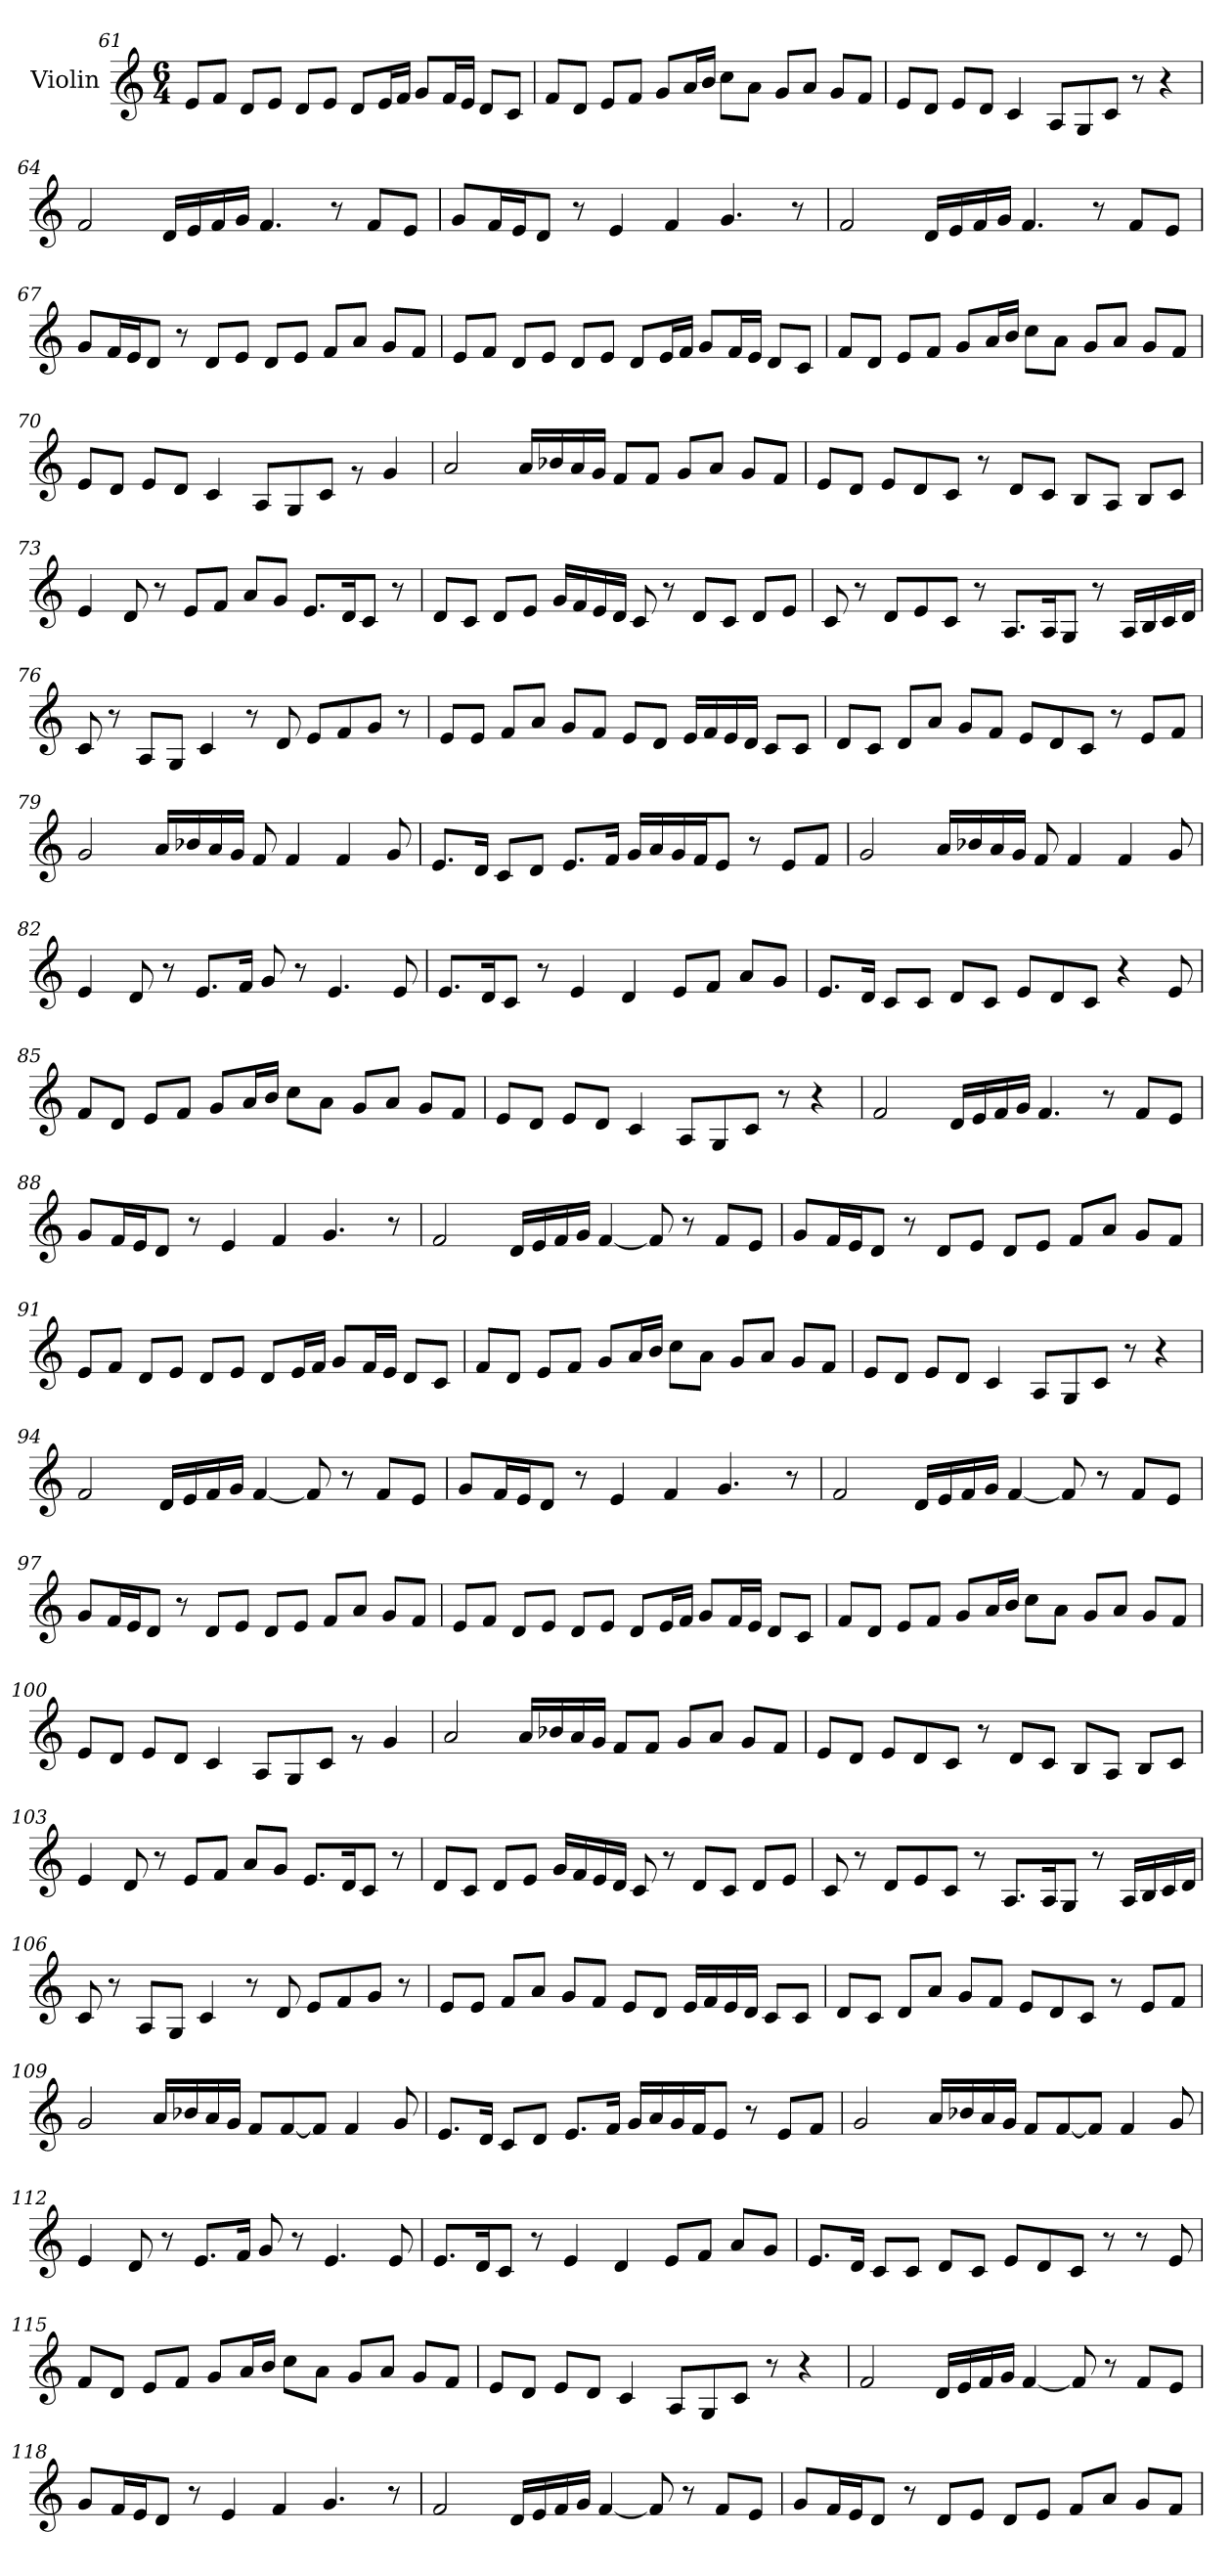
**kern
*part1
*staff1
*I"Violin
*clefG2
*k[]
*M6/4
=61
8e/L
8f/J
8d/L
8e/J
8d/L
8e/J
8d/L
16e/L
16f/JJ
8g/L
16f/L
16e/JJ
8d/L
8c/J
!!LO:LB:g=z
=62
8f/L
8d/J
8e/L
8f/J
8g/L
16a/L
16b/JJ
8cc\L
8a\J
8g/L
8a/J
8g/L
8f/J
=63
8e/L
8d/J
8e/L
8d/J
4c/
8A/L
8G/
8c/J
8r
4r
=64
2f/
16d/LL
16e/
16f/
16g/JJ
4.f/
8r
8f/L
8e/J
!!LO:LB:g=z
=65
8g/L
16f/L
16e/J
8d/J
8r
4e/
4f/
4.g/
8r
=66
2f/
16d/LL
16e/
16f/
16g/JJ
4.f/
8r
8f/L
8e/J
=67
8g/L
16f/L
16e/J
8d/J
8r
8d/L
8e/J
8d/L
8e/J
8f/L
8a/J
8g/L
8f/J
!!LO:PB:g=z
=68
8e/L
8f/J
8d/L
8e/J
8d/L
8e/J
8d/L
16e/L
16f/JJ
8g/L
16f/L
16e/JJ
8d/L
8c/J
=69
8f/L
8d/J
8e/L
8f/J
8g/L
16a/L
16b/JJ
8cc\L
8a\J
8g/L
8a/J
8g/L
8f/J
=70
8e/L
8d/J
8e/L
8d/J
4c/
8A/L
8G/
8c/J
8rg
4g/
!!LO:LB:g=z
=71
2a/
16a/LL
16b-X/
16a/
16g/JJ
8f/L
8f/J
8g/L
8a/J
8g/L
8f/J
=72
8e/L
8d/J
8e/L
8d/
8c/J
8r
8d/L
8c/J
8B/L
8A/J
8B/L
8c/J
=73
4e/
8d/
8r
8e/L
8f/J
8a/L
8g/J
8.e/L
16d/K
8c/J
8r
!!LO:LB:g=z
=74
8d/L
8c/J
8d/L
8e/J
16g/LL
16f/
16e/
16d/JJ
8c/
8r
8d/L
8c/J
8d/L
8e/J
=75
8c/
8r
8d/L
8e/
8c/J
8r
8.A/L
16A/K
8G/J
8r
16A/LL
16B/
16c/
16d/JJ
!!LO:LB:g=z
=76
8c/
8r
8A/L
8G/J
4c/
8r
8d/
8e/L
8f/
8g/J
8r
=77
8e/L
8e/J
8f/L
8a/J
8g/L
8f/J
8e/L
8d/J
16e/LL
16f/
16e/
16d/JJ
8c/L
8c/J
=78
8d/L
8c/J
8d/L
8a/J
8g/L
8f/J
8e/L
8d/
8c/J
8r
8e/L
8f/J
!!LO:LB:g=z
=79
2g/
16a/LL
16b-X/
16a/
16g/JJ
8f/
4f/
4f/
8g/
=80
8.e/L
16d/Jk
8c/L
8d/J
8.e/L
16f/Jk
16g/LL
16a/
16g/
16f/J
8e/J
8r
8e/L
8f/J
=81
2g/
16a/LL
16b-X/
16a/
16g/JJ
8f/
4f/
4f/
8g/
!!LO:LB:g=z
=82
4e/
8d/
8r
8.e/L
16f/Jk
8g/
8r
4.e/
8e/
=83
8.e/L
16d/K
8c/J
8r
4e/
4d/
8e/L
8f/J
8a/L
8g/J
=84
8.e/L
16d/Jk
8c/L
8c/J
8d/L
8c/J
8e/L
8d/
8c/J
4r
8e/
!!LO:LB:g=z
=85
8f/L
8d/J
8e/L
8f/J
8g/L
16a/L
16b/JJ
8cc\L
8a\J
8g/L
8a/J
8g/L
8f/J
=86
8e/L
8d/J
8e/L
8d/J
4c/
8A/L
8G/
8c/J
8r
4r
=87
2f/
16d/LL
16e/
16f/
16g/JJ
4.f/
8r
8f/L
8e/J
!!LO:LB:g=z
=88
8g/L
16f/L
16e/J
8d/J
8r
4e/
4f/
4.g/
8r
=89
2f/
16d/LL
16e/
16f/
16g/JJ
[4f/
8f/]
8r
8f/L
8e/J
=90
8g/L
16f/L
16e/J
8d/J
8r
8d/L
8e/J
8d/L
8e/J
8f/L
8a/J
8g/L
8f/J
!!LO:PB:g=z
=91
8e/L
8f/J
8d/L
8e/J
8d/L
8e/J
8d/L
16e/L
16f/JJ
8g/L
16f/L
16e/JJ
8d/L
8c/J
=92
8f/L
8d/J
8e/L
8f/J
8g/L
16a/L
16b/JJ
8cc\L
8a\J
8g/L
8a/J
8g/L
8f/J
=93
8e/L
8d/J
8e/L
8d/J
4c/
8A/L
8G/
8c/J
8r
4r
!!LO:LB:g=z
=94
2f/
16d/LL
16e/
16f/
16g/JJ
[4f/
8f/]
8r
8f/L
8e/J
=95
8g/L
16f/L
16e/J
8d/J
8r
4e/
4f/
4.g/
8r
=96
2f/
16d/LL
16e/
16f/
16g/JJ
[4f/
8f/]
8r
8f/L
8e/J
!!LO:LB:g=z
=97
8g/L
16f/L
16e/J
8d/J
8r
8d/L
8e/J
8d/L
8e/J
8f/L
8a/J
8g/L
8f/J
=98
8e/L
8f/J
8d/L
8e/J
8d/L
8e/J
8d/L
16e/L
16f/JJ
8g/L
16f/L
16e/JJ
8d/L
8c/J
=99
8f/L
8d/J
8e/L
8f/J
8g/L
16a/L
16b/JJ
8cc\L
8a\J
8g/L
8a/J
8g/L
8f/J
!!LO:LB:g=z
=100
8e/L
8d/J
8e/L
8d/J
4c/
8A/L
8G/
8c/J
8rg
4g/
=101
2a/
16a/LL
16b-X/
16a/
16g/JJ
8f/L
8f/J
8g/L
8a/J
8g/L
8f/J
=102
8e/L
8d/J
8e/L
8d/
8c/J
8r
8d/L
8c/J
8B/L
8A/J
8B/L
8c/J
!!LO:LB:g=z
=103
4e/
8d/
8r
8e/L
8f/J
8a/L
8g/J
8.e/L
16d/K
8c/J
8r
=104
8d/L
8c/J
8d/L
8e/J
16g/LL
16f/
16e/
16d/JJ
8c/
8r
8d/L
8c/J
8d/L
8e/J
!!LO:LB:g=z
=105
8c/
8r
8d/L
8e/
8c/J
8r
8.A/L
16A/K
8G/J
8r
16A/LL
16B/
16c/
16d/JJ
!!LO:LB:g=z
=106
8c/
8r
8A/L
8G/J
4c/
8r
8d/
8e/L
8f/
8g/J
8r
=107
8e/L
8e/J
8f/L
8a/J
8g/L
8f/J
8e/L
8d/J
16e/LL
16f/
16e/
16d/JJ
8c/L
8c/J
=108
8d/L
8c/J
8d/L
8a/J
8g/L
8f/J
8e/L
8d/
8c/J
8r
8e/L
8f/J
!!LO:LB:g=z
=109
2g/
16a/LL
16b-X/
16a/
16g/JJ
8f/L
[8f/
8f/J]
4f/
8g/
=110
8.e/L
16d/Jk
8c/L
8d/J
8.e/L
16f/Jk
16g/LL
16a/
16g/
16f/J
8e/J
8r
8e/L
8f/J
=111
2g/
16a/LL
16b-X/
16a/
16g/JJ
8f/L
[8f/
8f/J]
4f/
8g/
!!LO:PB:g=z
=112
4e/
8d/
8r
8.e/L
16f/Jk
8g/
8r
4.e/
8e/
=113
8.e/L
16d/K
8c/J
8r
4e/
4d/
8e/L
8f/J
8a/L
8g/J
=114
8.e/L
16d/Jk
8c/L
8c/J
8d/L
8c/J
8e/L
8d/
8c/J
8r
8r
8e/
!!LO:PB:g=z
=115
8f/L
8d/J
8e/L
8f/J
8g/L
16a/L
16b/JJ
8cc\L
8a\J
8g/L
8a/J
8g/L
8f/J
=116
8e/L
8d/J
8e/L
8d/J
4c/
8A/L
8G/
8c/J
8r
4r
=117
2f/
16d/LL
16e/
16f/
16g/JJ
[4f/
8f/]
8r
8f/L
8e/J
!!LO:LB:g=z
=118
8g/L
16f/L
16e/J
8d/J
8r
4e/
4f/
4.g/
8r
=119
2f/
16d/LL
16e/
16f/
16g/JJ
[4f/
8f/]
8r
8f/L
8e/J
=120
8g/L
16f/L
16e/J
8d/J
8r
8d/L
8e/J
8d/L
8e/J
8f/L
8a/J
8g/L
8f/J
=
*-
